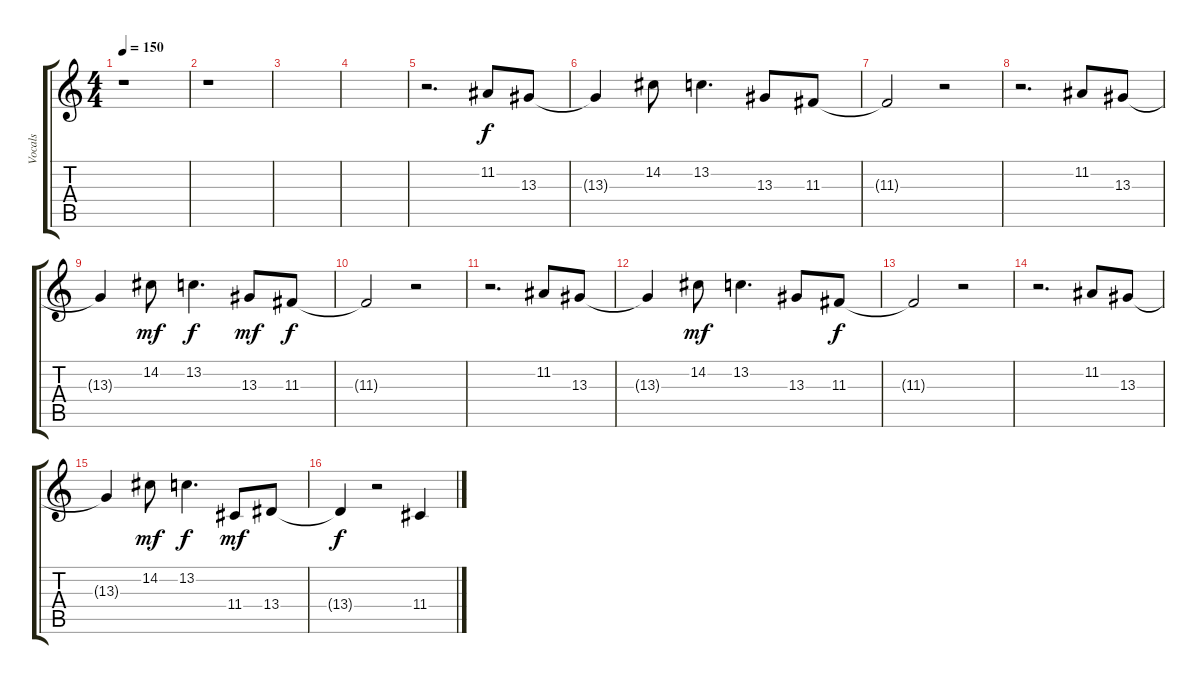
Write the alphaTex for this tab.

\track ("Vocals" "Vocals") {instrument trumpet}
\staff {score tabs}
\tuning (E4 B3 G3 D3 A2 E2) {hide}
\ts (4 4)
\tempo 150
\clef g2
\ks c
r.1{dy f} |
r.1 |
|
|
r.2{d} 11.2.8 13.3.8 |
13.3{t}.4 14.2.8 13.2.4{d} 13.3.8 11.3.8 |
11.3{t}.2 r.2 |
r.2{d} 11.2.8 13.3.8 |
13.3{t}.4 14.2.8{dy mf} 13.2.4{d dy f} 13.3.8{dy mf} 11.3.8{dy f} |
11.3{t}.2 r.2 |
r.2{d} 11.2.8 13.3.8 |
13.3{t}.4 14.2.8{dy mf} 13.2.4{d} 13.3.8 11.3.8{dy f} |
11.3{t}.2 r.2 |
r.2{d} 11.2.8 13.3.8 |
13.3{t}.4 14.2.8{dy mf} 13.2.4{d dy f} 11.4.8{dy mf} 13.4.8 |
13.4{t}.4{dy f} r.2 11.4.4
